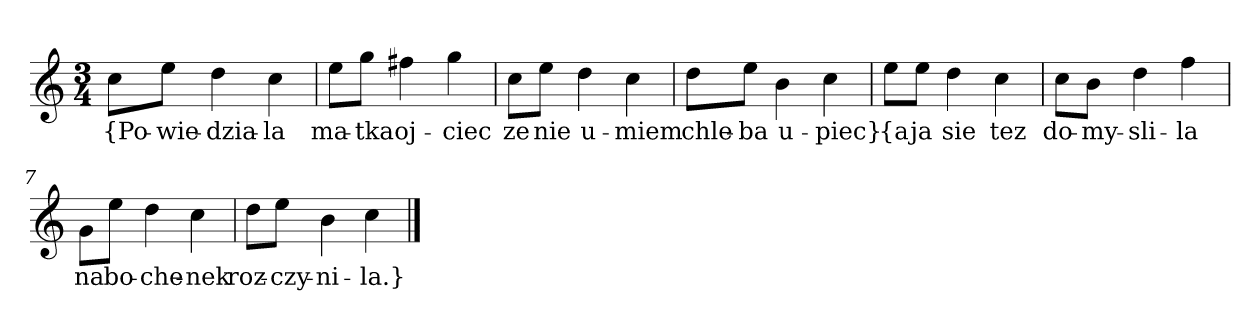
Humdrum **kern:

**kern	**text
*part1	*part1
*staff1	*staff1
*clefG2	*
*k[]	*
*C:	*
*M3/4	*
=	=
8cc\L	{Po-
8ee\J	-wie-
4dd	-dzia-
4cc	-la
=2	=2
8ee\L	ma-
8gg\J	-tka
4ff#X	oj-
4gg	-ciec
=3	=3
8cc\L	ze
8ee\J	nie
4dd	u-
4cc	-miem
=4	=4
8dd\L	chle-
8ee\J	-ba
4b	u-
4cc	-piec}
=5y	=5y
8ee\L	{a
8ee\J	ja
4dd	sie
4cc	tez
=6	=6
8cc\L	do-
8b\J	-my-
4dd	-sli-
4ff	-la
=7	=7
8g\L	na
8ee\J	bo-
4dd	-che-
4cc	-nek
=8	=8
8dd\L	roz-
8ee\J	-czy-
4b	-ni-
4cc	-la.}
==	==
*-	*-
